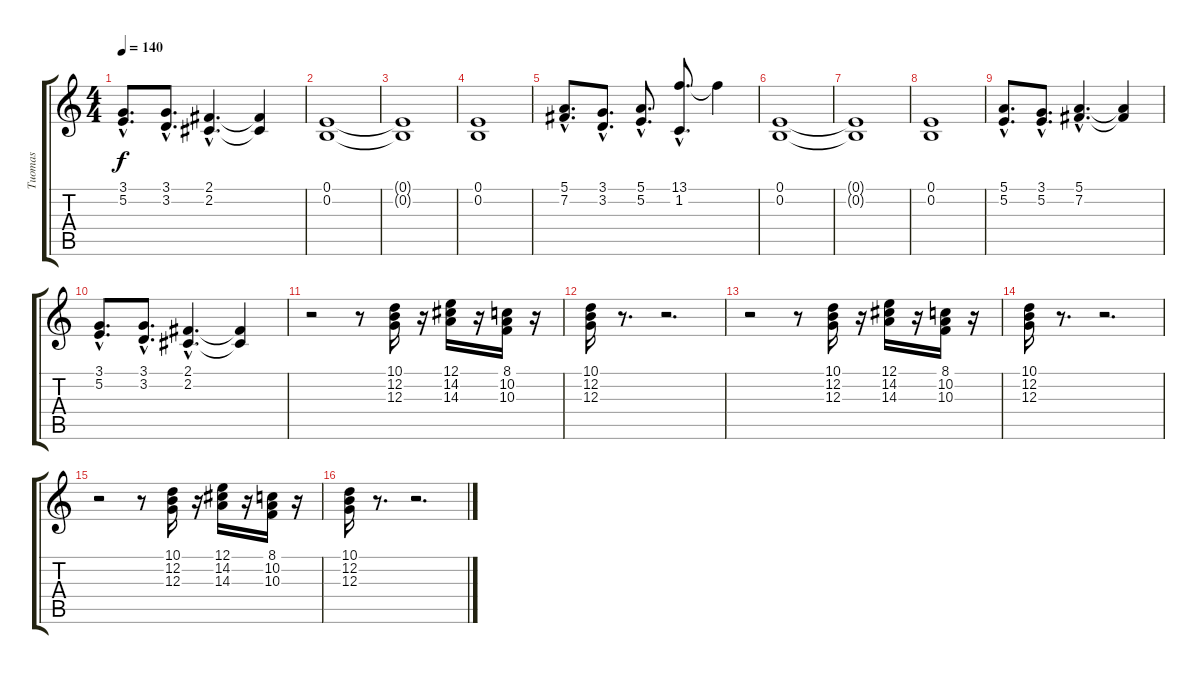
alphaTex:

\track ("Tuomas" "Tuomas") {instrument stringensemble1}
\staff {score tabs}
\tuning (E4 B3 G3 D3 A2 E2) {hide}
\ts (4 4)
\tempo 140
\clef g2
\ks c
(3.1{hac} 5.2{hac}).8{d dy f} (3.1{hac} 3.2{hac}).8{d} (2.1{hac} 2.2{hac}).4{d} (2.1{t} 2.2{t}).4 |
(0.1 0.2).1 |
(0.1{t} 0.2{t}).1 |
(0.1 0.2).1 |
(5.1{hac} 7.2{hac}).8{d} (3.1{hac} 3.2{hac}).8{d} (5.1{hac} 5.2{hac}).8{d} (13.1{hac} 1.2{hac}).8{d} 13.1{t}.4 |
(0.1 0.2).1 |
(0.1{t} 0.2{t}).1 |
(0.1 0.2).1 |
(5.1{hac} 5.2{hac}).8{d} (3.1{hac} 5.2{hac}).8{d} (5.1{hac} 7.2{hac}).4{d} (5.1{t} 7.2{t}).4 |
(3.1{hac} 5.2{hac}).8{d} (3.1{hac} 3.2{hac}).8{d} (2.1{hac} 2.2{hac}).4{d} (2.1{t} 2.2{t}).4 |
r.2 r.8 (10.1 12.2 12.3).16 r.16 (12.1 14.2 14.3).16 r.16 (8.1 10.2 10.3).16 r.16 |
(10.1 12.2 12.3).16 r.8{d} r.2{d} |
r.2 r.8 (10.1 12.2 12.3).16 r.16 (12.1 14.2 14.3).16 r.16 (8.1 10.2 10.3).16 r.16 |
(10.1 12.2 12.3).16 r.8{d} r.2{d} |
r.2 r.8 (10.1 12.2 12.3).16 r.16 (12.1 14.2 14.3).16 r.16 (8.1 10.2 10.3).16 r.16 |
(10.1 12.2 12.3).16 r.8{d} r.2{d}
